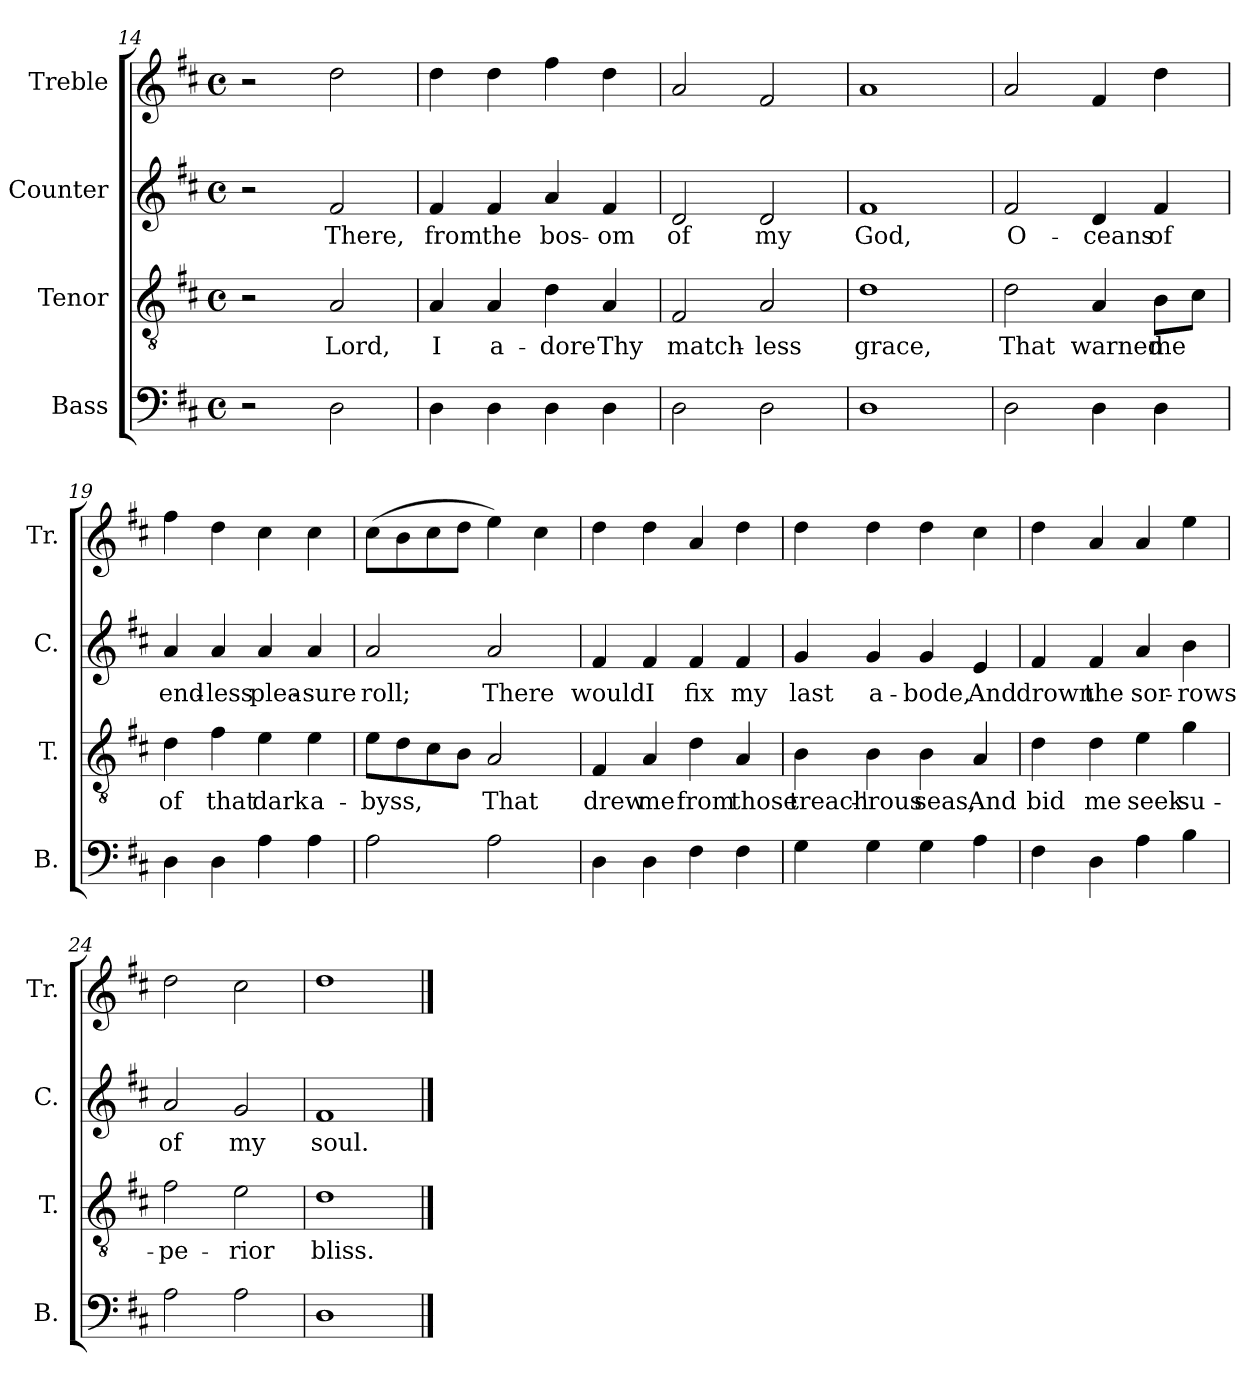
**kern	**kern	**text	**kern	**text	**kern
*part4	*part3	*part3	*part2	*part2	*part1
*staff4	*staff3	*staff3	*staff2	*staff2	*staff1
*I"Bass	*I"Tenor	*	*I"Counter	*	*I"Treble
*I'B.	*I'T.	*	*I'C.	*	*I'Tr.
!!LO:LB:g=z
*clefF4	*clefGv2	*	*clefG2	*	*clefG2
*k[f#c#]	*k[f#c#]	*	*k[f#c#]	*	*k[f#c#]
*M4/4	*M4/4	*	*M4/4	*	*M4/4
*met(c)	*met(c)	*	*met(c)	*	*met(c)
=14	=14	=14	=14	=14	=14
2r	2r	.	2r	.	2r
2D\	2A/	Lord,	2f#/	There,	2dd\
=15	=15	=15	=15	=15	=15
4D\	4A/	I	4f#/	from	4dd\
4D\	4A/	a-	4f#/	the	4dd\
4D\	4d\	-dore	4a/	bos-	4ff#\
4D\	4A/	Thy	4f#/	-om	4dd\
=16	=16	=16	=16	=16	=16
2D\	2F#/	match-	2d/	of	2a/
2D\	2A/	-less	2d/	my	2f#/
=17	=17	=17	=17	=17	=17
1D	1d	grace,	1f#	God,	1a
=18	=18	=18	=18	=18	=18
2D\	2d\	That	2f#/	O-	2a/
4D\	4A/	warned	4d/	-ceans	4f#/
4D\	8B\L	me	4f#/	of	4dd\
.	8c#\J	.	.	.	.
=19	=19	=19	=19	=19	=19
4D\	4d\	of	4a/	end-	4ff#\
4D\	4f#\	that	4a/	-less	4dd\
4A\	4e\	dark	4a/	plea-	4cc#\
4A\	4e\	a-	4a/	-sure	4cc#\
!!LO:LB:g=z
=20	=20	=20	=20	=20	=20
2A\	8e\L	-byss,	2a/	roll;	(8cc#\L
.	8d\	.	.	.	8b\
.	8c#\	.	.	.	8cc#\
.	8B\J	.	.	.	8dd\J
2A\	2A/	That	2a/	There	4ee\)
.	.	.	.	.	4cc#\
=21	=21	=21	=21	=21	=21
4D\	4F#/	drew	4f#/	would	4dd\
4D\	4A/	me	4f#/	I	4dd\
4F#\	4d\	from	4f#/	fix	4a/
4F#\	4A/	those	4f#/	my	4dd\
=22	=22	=22	=22	=22	=22
4G\	4B\	treach-	4g/	last	4dd\
4G\	4B\	-'rous	4g/	a-	4dd\
4G\	4B\	seas,	4g/	-bode,	4dd\
4A\	4A/	And	4e/	And	4cc#\
=23	=23	=23	=23	=23	=23
4F#\	4d\	bid	4f#/	drown	4dd\
4D\	4d\	me	4f#/	the	4a/
4A\	4e\	seek	4a/	sor-	4a/
4B\	4g\	su-	4b\	-rows	4ee\
=24	=24	=24	=24	=24	=24
2A\	2f#\	-pe-	2a/	of	2dd\
2A\	2e\	-rior	2g/	my	2cc#\
=25	=25	=25	=25	=25	=25
1D	1d	bliss.	1f#	soul.	1dd
==	==	==	==	==	==
*-	*-	*-	*-	*-	*-
